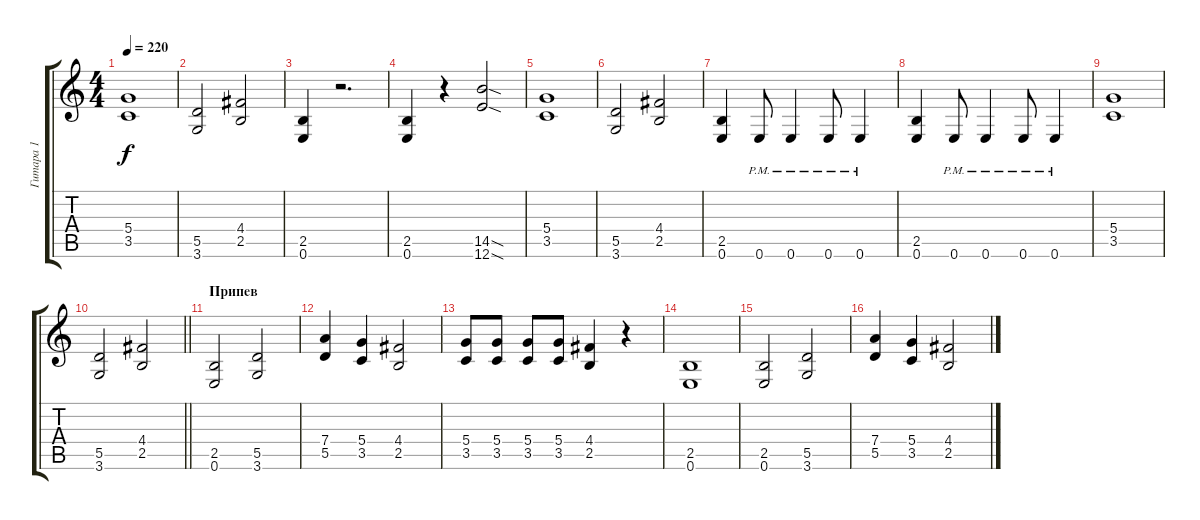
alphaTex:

\track ("Гитара 1" "Гитара 1") {instrument distortionguitar}
\staff {score tabs}
\tuning (E4 B3 G3 D3 A2 E2) {hide}
\ts (4 4)
\tempo 220
\clef g2
\ks c
(5.4 3.5).1{dy f} |
(5.5 3.6).2 (4.4 2.5).2 |
(2.5 0.6).4 r.2{d} |
(2.5 0.6).4 r.4 (14.5{sod} 12.6{sod}).2 |
(5.4 3.5).1 |
(5.5 3.6).2 (4.4 2.5).2 |
(2.5 0.6).4 0.6{pm}.8 0.6{pm}.4 0.6{pm}.8 0.6{pm}.4 |
(2.5 0.6).4 0.6{pm}.8 0.6{pm}.4 0.6{pm}.8 0.6{pm}.4 |
(5.4 3.5).1 |
\barLineRight lightlight
(5.5 3.6).2 (4.4 2.5).2 |
\section ("" "Припев")
(2.5 0.6).2 (5.5 3.6).2 |
(7.4 5.5).4 (5.4 3.5).4 (4.4 2.5).2 |
(5.4 3.5).8 (5.4 3.5).8 (5.4 3.5).8 (5.4 3.5).8 (4.4 2.5).4 r.4 |
(2.5 0.6).1 |
(2.5 0.6).2 (5.5 3.6).2 |
(7.4 5.5).4 (5.4 3.5).4 (4.4 2.5).2
